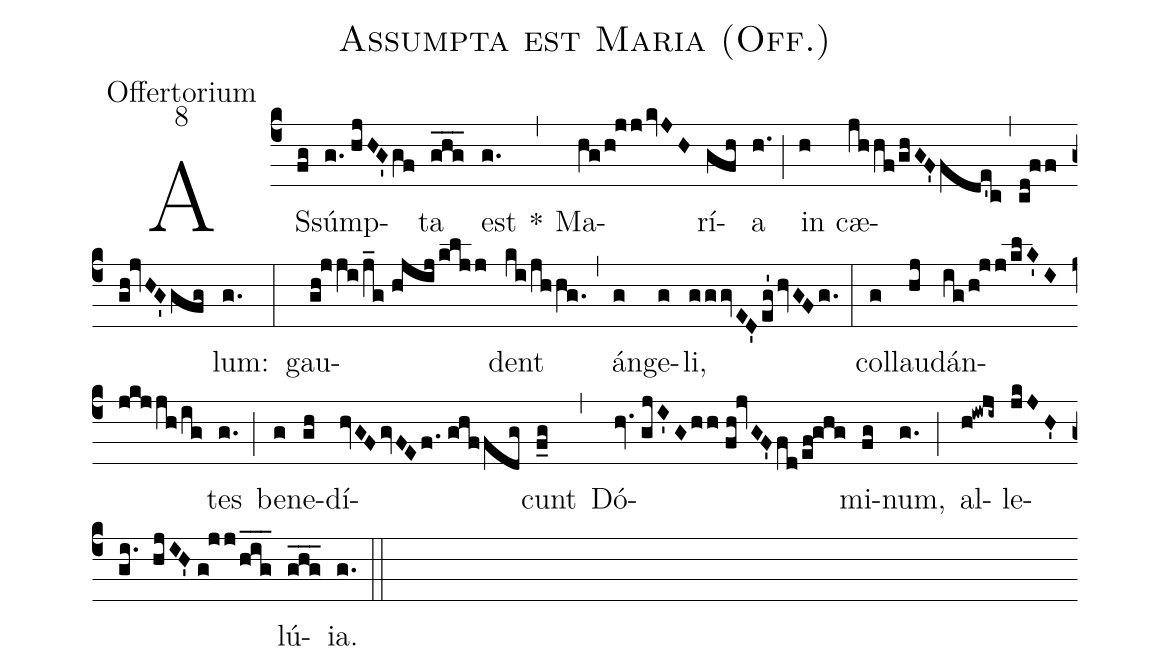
name:Assumpta est Maria (Off.);
office-part:Offertorium;
mode:8;
%%
(c4)AS(fg)súmp(g.//hj/HG'/gf)ta(ghg___) est(g.) *(,) Ma(hg/h!jj/kvJH)rí(gfh)a(h.) (;) in(h) cæ(jh/hf/gh/GF'/fde'c,cd!ff/gh!jvHG'/gfg)lum:(g.) (:)
gau(gh!j/ji/j_g//hjij/klj/j)dent(ki/jh/hg.) (,) án(g)ge(g)li,(g/g/gvED'/eg'/hvGF/g.) (:)
col(g)lau(hj)dán(ig/h!jj/kl/K'I/jkj/jh/ig)tes(g.) (;) be(g)ne(gh)dí(hvGF/gvFE/f.//ghf/fdg)cunt(f_g) (,) Dó(hv.//gj/I'G/hh//fh!jvGF'/fd/ef!ghg)mi(fg)num,(g.) (;) al(h!iwji~)le(jk/JH'/gi.////hj/IH'//g!jj/hig___)lú(ghg___)ia.(g.) (::)
